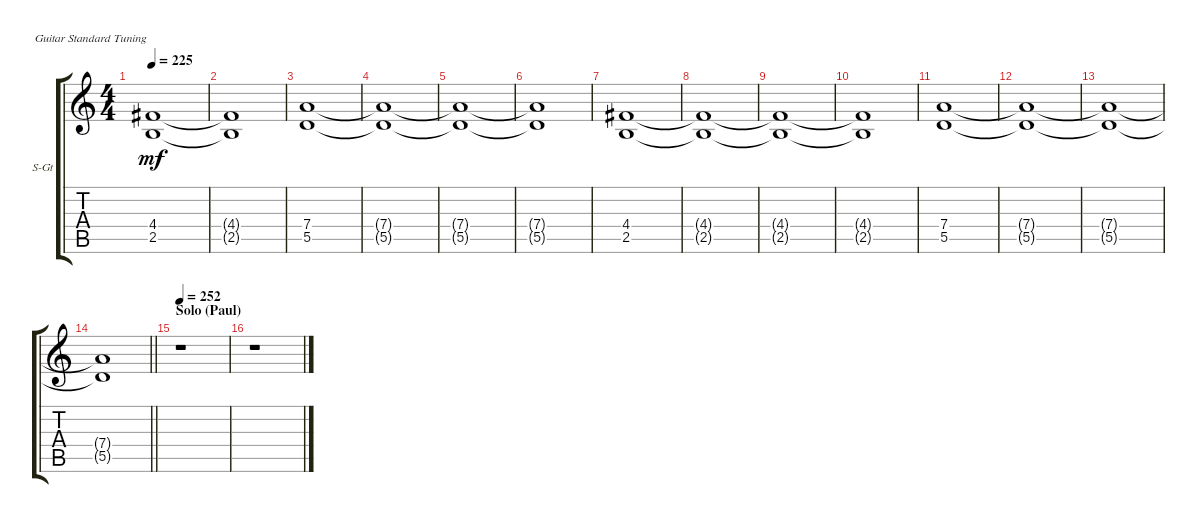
\bracketExtendMode groupsimilarinstruments
\firstSystemTrackNameOrientation horizontal
\otherSystemsTrackNameOrientation horizontal
\track ("Keyboard 2" "S-Gt") {instrument choiraahs}
\staff {score tabs}
\tuning (E4 B3 G3 D3 A2 E2)
\displaytranspose 12
\ts (4 4)
\tempo 225
\clef g2
\ks c
(4.4{t} 2.5{t}).1{dy mf} |
(4.4{t} 2.5{t}).1 |
(7.4 5.5).1 |
(7.4{t} 5.5{t}).1 |
(7.4{t} 5.5{t}).1 |
(7.4{t} 5.5{t}).1 |
(4.4 2.5).1 |
(4.4{t} 2.5{t}).1 |
(4.4{t} 2.5{t}).1 |
(4.4{t} 2.5{t}).1 |
(7.4 5.5).1 |
(7.4{t} 5.5{t}).1 |
(7.4{t} 5.5{t}).1 |
\barLineRight lightlight
(7.4{t} 5.5{t}).1 |
\section ("" "Solo (Paul)")
\tempo 252
r.1 |
r.1
